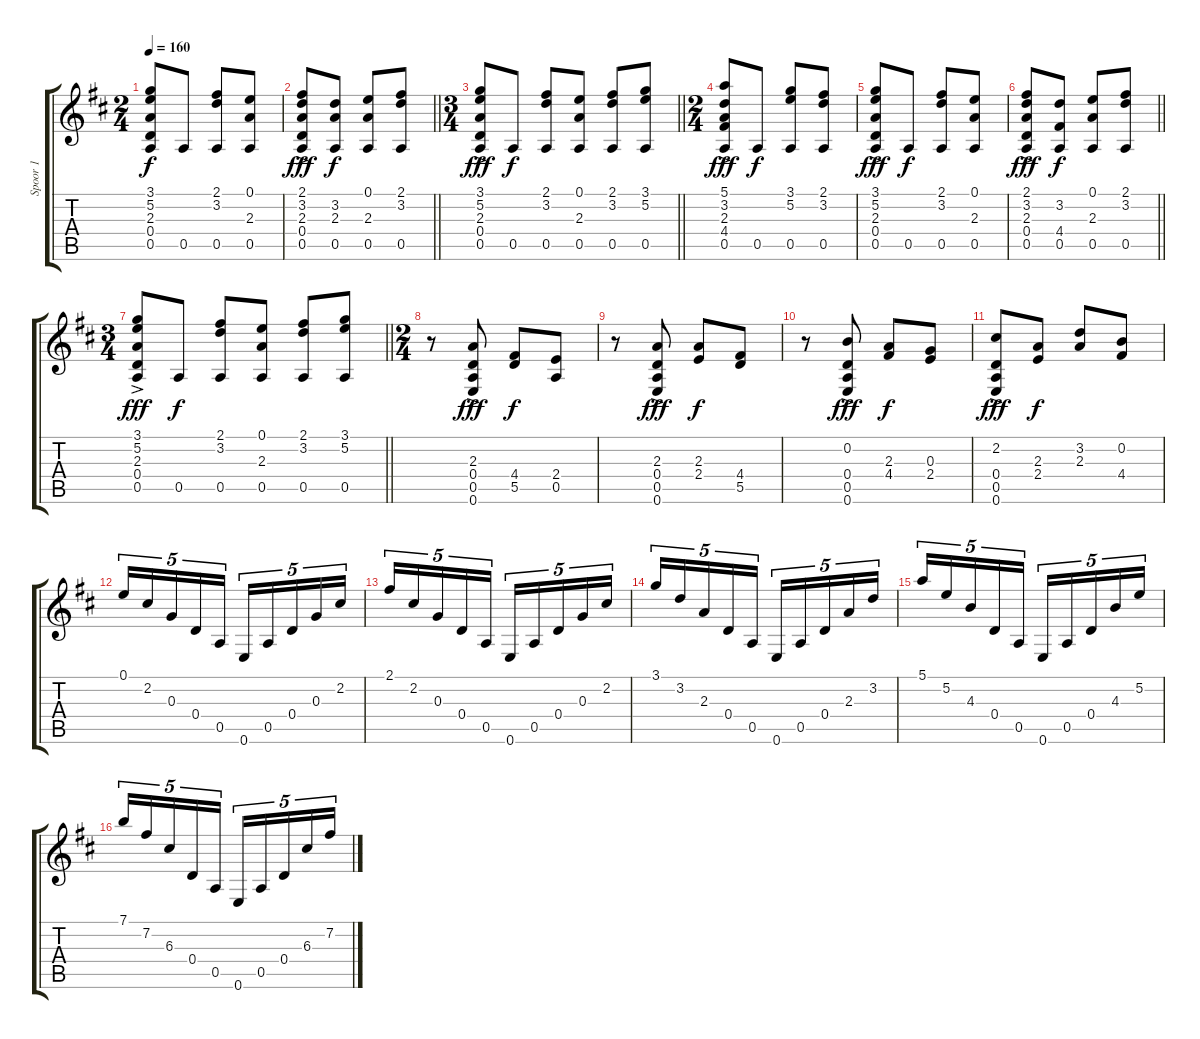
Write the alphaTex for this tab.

\track ("Spoor 1" "Spoor 1") {instrument acousticguitarnylon}
\staff {score tabs}
\tuning (E4 B3 G3 D3 A2 E2) {hide}
\ts (2 4)
\tempo 160
\clef g2
\ks d
(3.1 5.2 2.3 0.4 0.5).8{dy f} 0.5.8 (2.1 3.2 0.5).8 (0.1 2.3 0.5).8 |
\barLineRight lightlight
(2.1{ac} 3.2{ac} 2.3{ac} 0.4{ac} 0.5{ac}).8{dy fff} (3.2 2.3 0.5).8{dy f} (0.1 2.3 0.5).8 (2.1 3.2 0.5).8 |
\ts (3 4)
\barLineRight lightlight
(3.1{ac} 5.2{ac} 2.3{ac} 0.4{ac} 0.5{ac}).8{dy fff} 0.5.8{dy f} (2.1 3.2 0.5).8 (0.1 2.3 0.5).8 (2.1 3.2 0.5).8 (3.1 5.2 0.5).8 |
\ts (2 4)
(5.1{ac} 3.2{ac} 2.3{ac} 4.4{ac} 0.5{ac}).8{dy fff} 0.5.8{dy f} (3.1 5.2 0.5).8 (2.1 3.2 0.5).8 |
(3.1{ac} 5.2{ac} 2.3{ac} 0.4{ac} 0.5{ac}).8{dy fff} 0.5.8{dy f} (2.1 3.2 0.5).8 (0.1 2.3 0.5).8 |
\barLineRight lightlight
(2.1{ac} 3.2{ac} 2.3{ac} 0.4{ac} 0.5{ac}).8{dy fff} (3.2 4.4 0.5).8{dy f} (0.1 2.3 0.5).8 (2.1 3.2 0.5).8 |
\ts (3 4)
\barLineRight lightlight
(3.1{ac} 5.2{ac} 2.3{ac} 0.4{ac} 0.5{ac}).8{dy fff} 0.5.8{dy f} (2.1 3.2 0.5).8 (0.1 2.3 0.5).8 (2.1 3.2 0.5).8 (3.1 5.2 0.5).8 |
\ts (2 4)
r.8 (2.3{ac} 0.4{ac} 0.5{ac} 0.6{ac}).8{dy fff} (4.4 5.5).8{dy f} (2.4 0.5).8 |
r.8 (2.3{ac} 0.4{ac} 0.5{ac} 0.6{ac}).8{dy fff} (2.3 2.4).8{dy f} (4.4 5.5).8 |
r.8 (0.2{ac} 0.4{ac} 0.5{ac} 0.6{ac}).8{dy fff} (2.3 4.4).8{dy f} (0.3 2.4).8 |
(2.2{ac} 0.4{ac} 0.5{ac} 0.6{ac}).8{dy fff} (2.3 2.4).8{dy f} (3.2 2.3).8 (0.2 4.4).8 |
0.1.16{tu (5 4)} 2.2.16{tu (5 4)} 0.3.16{tu (5 4)} 0.4.16{tu (5 4)} 0.5.16{tu (5 4)} 0.6.16{tu (5 4)} 0.5.16{tu (5 4)} 0.4.16{tu (5 4)} 0.3.16{tu (5 4)} 2.2.16{tu (5 4)} |
2.1.16{tu (5 4)} 2.2.16{tu (5 4)} 0.3.16{tu (5 4)} 0.4.16{tu (5 4)} 0.5.16{tu (5 4)} 0.6.16{tu (5 4)} 0.5.16{tu (5 4)} 0.4.16{tu (5 4)} 0.3.16{tu (5 4)} 2.2.16{tu (5 4)} |
3.1.16{tu (5 4)} 3.2.16{tu (5 4)} 2.3.16{tu (5 4)} 0.4.16{tu (5 4)} 0.5.16{tu (5 4)} 0.6.16{tu (5 4)} 0.5.16{tu (5 4)} 0.4.16{tu (5 4)} 2.3.16{tu (5 4)} 3.2.16{tu (5 4)} |
5.1.16{tu (5 4)} 5.2.16{tu (5 4)} 4.3.16{tu (5 4)} 0.4.16{tu (5 4)} 0.5.16{tu (5 4)} 0.6.16{tu (5 4)} 0.5.16{tu (5 4)} 0.4.16{tu (5 4)} 4.3.16{tu (5 4)} 5.2.16{tu (5 4)} |
7.1.16{tu (5 4)} 7.2.16{tu (5 4)} 6.3.16{tu (5 4)} 0.4.16{tu (5 4)} 0.5.16{tu (5 4)} 0.6.16{tu (5 4)} 0.5.16{tu (5 4)} 0.4.16{tu (5 4)} 6.3.16{tu (5 4)} 7.2.16{tu (5 4)}
